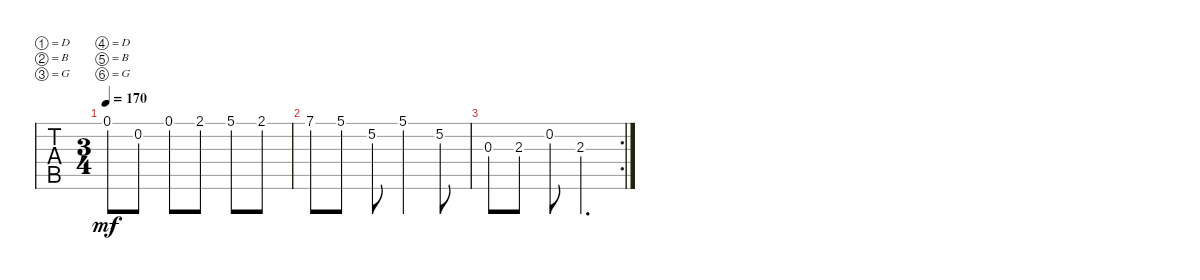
\defaultSystemsLayout 4
\bracketExtendMode groupsimilarinstruments
\singleTrackTrackNamePolicy hidden
\multiTrackTrackNamePolicy hidden
\otherSystemsTrackNameOrientation horizontal
\track ("Dobro" "Dobro") {solo instrument acousticguitarsteel}
\staff {tabs}
\tuning (D4 B3 G3 D3 B2 G2)
\ts (3 4)
\tempo 170
\clef g2
\ks g
0.1.8{dy mf} 0.2.8 0.1.8 2.1.8 5.1.8 2.1.8 |
7.1.8 5.1.8 5.2.8 5.1.4 5.2.8 |
\rc 2
0.3.8 2.3.8 0.2.8 2.3.4{d}
